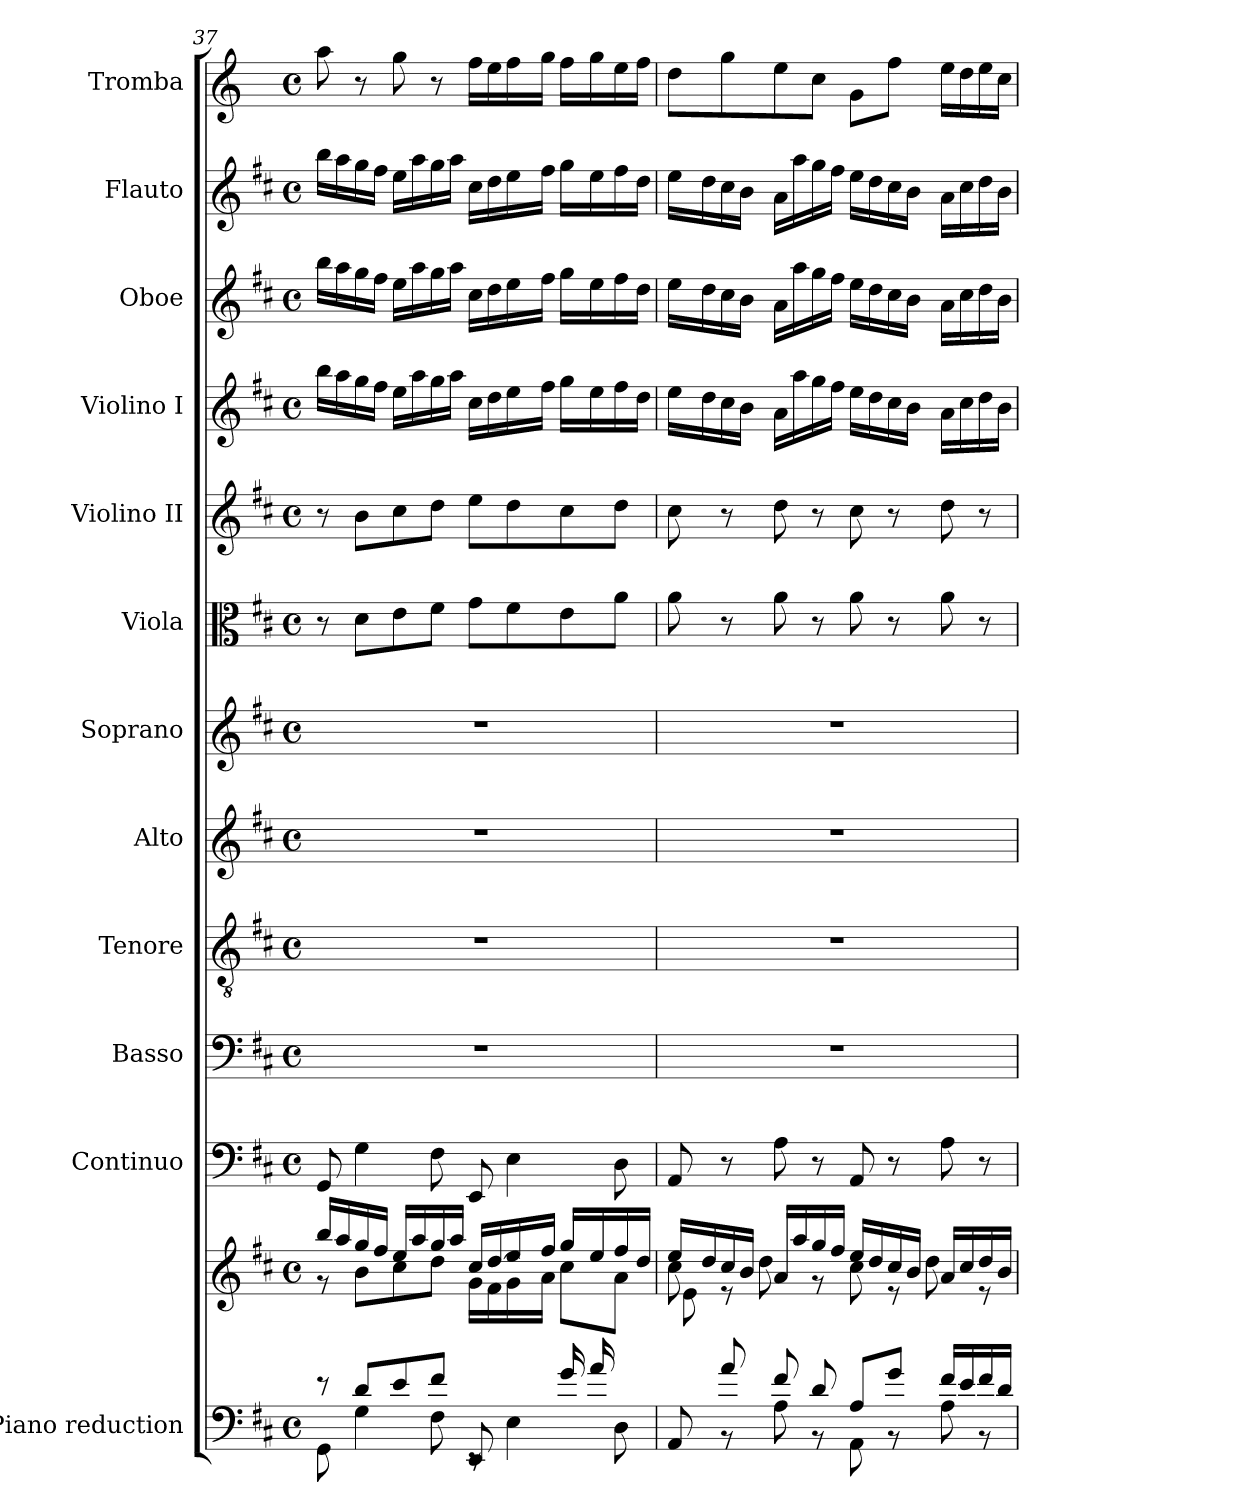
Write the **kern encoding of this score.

**kern	**kern	**kern	**kern	**kern	**kern	**kern	**kern	**kern	**kern	**kern	**kern	**kern
*part12	*part12	*part11	*part10	*part9	*part8	*part7	*part6	*part5	*part4	*part3	*part2	*part1
*staff13	*staff12	*staff11	*staff10	*staff9	*staff8	*staff7	*staff6	*staff5	*staff4	*staff3	*staff2	*staff1
*I"Piano reduction	*	*I"Continuo	*I"Basso	*I"Tenore	*I"Alto	*I"Soprano	*I"Viola	*I"Violino II	*I"Violino I	*I"Oboe	*I"Flauto	*I"Tromba
*I'Pno	*	*	*	*	*	*	*I'Vla	*I'Vln	*I'Vln	*I'Ob	*I'Fl	*
*clefF4	*clefG2	*clefF4	*clefF4	*clefGv2	*clefG2	*clefG2	*clefC3	*clefG2	*clefG2	*clefG2	*clefG2	*clefG2
*	*	*	*	*	*	*	*	*	*	*	*	*ITrd-1c-2
*k[f#c#]	*k[f#c#]	*k[f#c#]	*k[f#c#]	*k[f#c#]	*k[f#c#]	*k[f#c#]	*k[f#c#]	*k[f#c#]	*k[f#c#]	*k[f#c#]	*k[f#c#]	*k[f#c#]
*M4/4	*M4/4	*M4/4	*M4/4	*M4/4	*M4/4	*M4/4	*M4/4	*M4/4	*M4/4	*M4/4	*M4/4	*M4/4
*met(c)	*met(c)	*met(c)	*met(c)	*met(c)	*met(c)	*met(c)	*met(c)	*met(c)	*met(c)	*met(c)	*met(c)	*met(c)
=37	=37	=37	=37	=37	=37	=37	=37	=37	=37	=37	=37	=37
*^	*^	*	*	*	*	*	*	*	*	*	*	*
*	*	*	*^	*	*	*	*	*	*	*	*	*	*	*
8r	8GG\	16bb/LL	8r	8ryy	8GG/	1r	1r	1r	1r	8r	8r	16bb\LL	16bb\LL	16bb\LL	8bb\
.	.	16aa/	.	.	.	.	.	.	.	.	.	16aa\	16aa\	16aa\	.
*	*	*	*v	*v	*	*	*	*	*	*	*	*	*	*	*
8d/L	4G\	16gg/	8b\L	4G\	.	.	.	.	8d\L	8b\L	16gg\	16gg\	16gg\	8r
.	.	16ff#/JJ	.	.	.	.	.	.	.	.	16ff#\JJ	16ff#\JJ	16ff#\JJ	.
8e/	.	16ee/LL	8cc#\	.	.	.	.	.	8e\	8cc#\	16ee\LL	16ee\LL	16ee\LL	8aa\
.	.	16aa/	.	.	.	.	.	.	.	.	16aa\	16aa\	16aa\	.
8f#/J	8F#\	16gg/	8dd\J	8F#\	.	.	.	.	8f#\J	8dd\J	16gg\	16gg\	16gg\	8r
.	.	16aa/JJ	.	.	.	.	.	.	.	.	16aa\JJ	16aa\JJ	16aa\JJ	.
8rEE	8EE/	16cc#/LL	16g\LL	8EE/	.	.	.	.	8g\L	8ee\L	16cc#\LL	16cc#\LL	16cc#\LL	16gg\LL
.	.	[16dd/	16f#\	.	.	.	.	.	.	.	16dd\	16dd\	16dd\	16ff#\
*	*	*	*^	*	*	*	*	*	*	*	*	*	*	*
8ryy	4E\	16ee/	16g\	8dd\]	4E\	.	.	.	.	8f#\	8dd\	16ee\	16ee\	16ee\	16gg\
.	.	16ff#/JJ	16a\JJ	.	.	.	.	.	.	.	.	16ff#\JJ	16ff#\JJ	16ff#\JJ	16aa\JJ
16g/LL	.	16gg/LL	8cc#\L	8ryy	.	.	.	.	.	8e\	8cc#\	16gg\LL	16gg\LL	16gg\LL	16gg\LL
16a/	.	16ee/	.	.	.	.	.	.	.	.	.	16ee\	16ee\	16ee\	16aa\
8ryy	8D\	16ff#/	8a\J	16f#\	8D\	.	.	.	.	8a\J	8dd\J	16ff#\	16ff#\	16ff#\	16ff#\
.	.	16dd/JJ	.	16g\JJ	.	.	.	.	.	.	.	16dd\JJ	16dd\JJ	16dd\JJ	16gg\JJ
!!LO:PB:g=z
=38	=38	=38	=38	=38	=38	=38	=38	=38	=38	=38	=38	=38	=38	=38	=38
8ryy	8AA/	16ee/LL	8cc#\	8e\L	8AA/	1r	1r	1r	1r	8a\	8cc#\	16ee\LL	16ee\LL	16ee\LL	8ee\L
.	.	16dd/	.	.	.	.	.	.	.	.	.	16dd\	16dd\	16dd\	.
8a/	8r	16cc#/	8r	2..ryy	8r	.	.	.	.	8r	8r	16cc#\	16cc#\	16cc#\	8aa\
.	.	16b/JJ	.	.	.	.	.	.	.	.	.	16b\JJ	16b\JJ	16b\JJ	.
8f#/	8A\	16a/LL	8dd\	.	8A\	.	.	.	.	8a\	8dd\	16a\LL	16a\LL	16a\LL	8ff#\
.	.	16aa/	.	.	.	.	.	.	.	.	.	16aa\	16aa\	16aa\	.
8d/J	8r	16gg/	8r	.	8r	.	.	.	.	8r	8r	16gg\	16gg\	16gg\	8dd\J
.	.	16ff#/JJ	.	.	.	.	.	.	.	.	.	16ff#\JJ	16ff#\JJ	16ff#\JJ	.
8A/L	8AA\	16ee/LL	8cc#\	.	8AA/	.	.	.	.	8a\	8cc#\	16ee\LL	16ee\LL	16ee\LL	8a\L
.	.	16dd/	.	.	.	.	.	.	.	.	.	16dd\	16dd\	16dd\	.
8g/J	8r	16cc#/	8r	.	8r	.	.	.	.	8r	8r	16cc#\	16cc#\	16cc#\	8gg\J
.	.	16b/JJ	.	.	.	.	.	.	.	.	.	16b\JJ	16b\JJ	16b\JJ	.
16f#/LL	8A\	16a/LL	8dd\	.	8A\	.	.	.	.	8a\	8dd\	16a\LL	16a\LL	16a\LL	16ff#\LL
16e/	.	16cc#/	.	.	.	.	.	.	.	.	.	16cc#\	16cc#\	16cc#\	16ee\
16f#/	8r	16dd/	8r	.	8r	.	.	.	.	8r	8r	16dd\	16dd\	16dd\	16ff#\
16d/JJ	.	16b/JJ	.	.	.	.	.	.	.	.	.	16b\JJ	16b\JJ	16b\JJ	16dd\JJ
*v	*v	*	*	*	*	*	*	*	*	*	*	*	*	*	*
*	*v	*v	*v	*	*	*	*	*	*	*	*	*	*	*
=	=	=	=	=	=	=	=	=	=	=	=	=
*-	*-	*-	*-	*-	*-	*-	*-	*-	*-	*-	*-	*-
